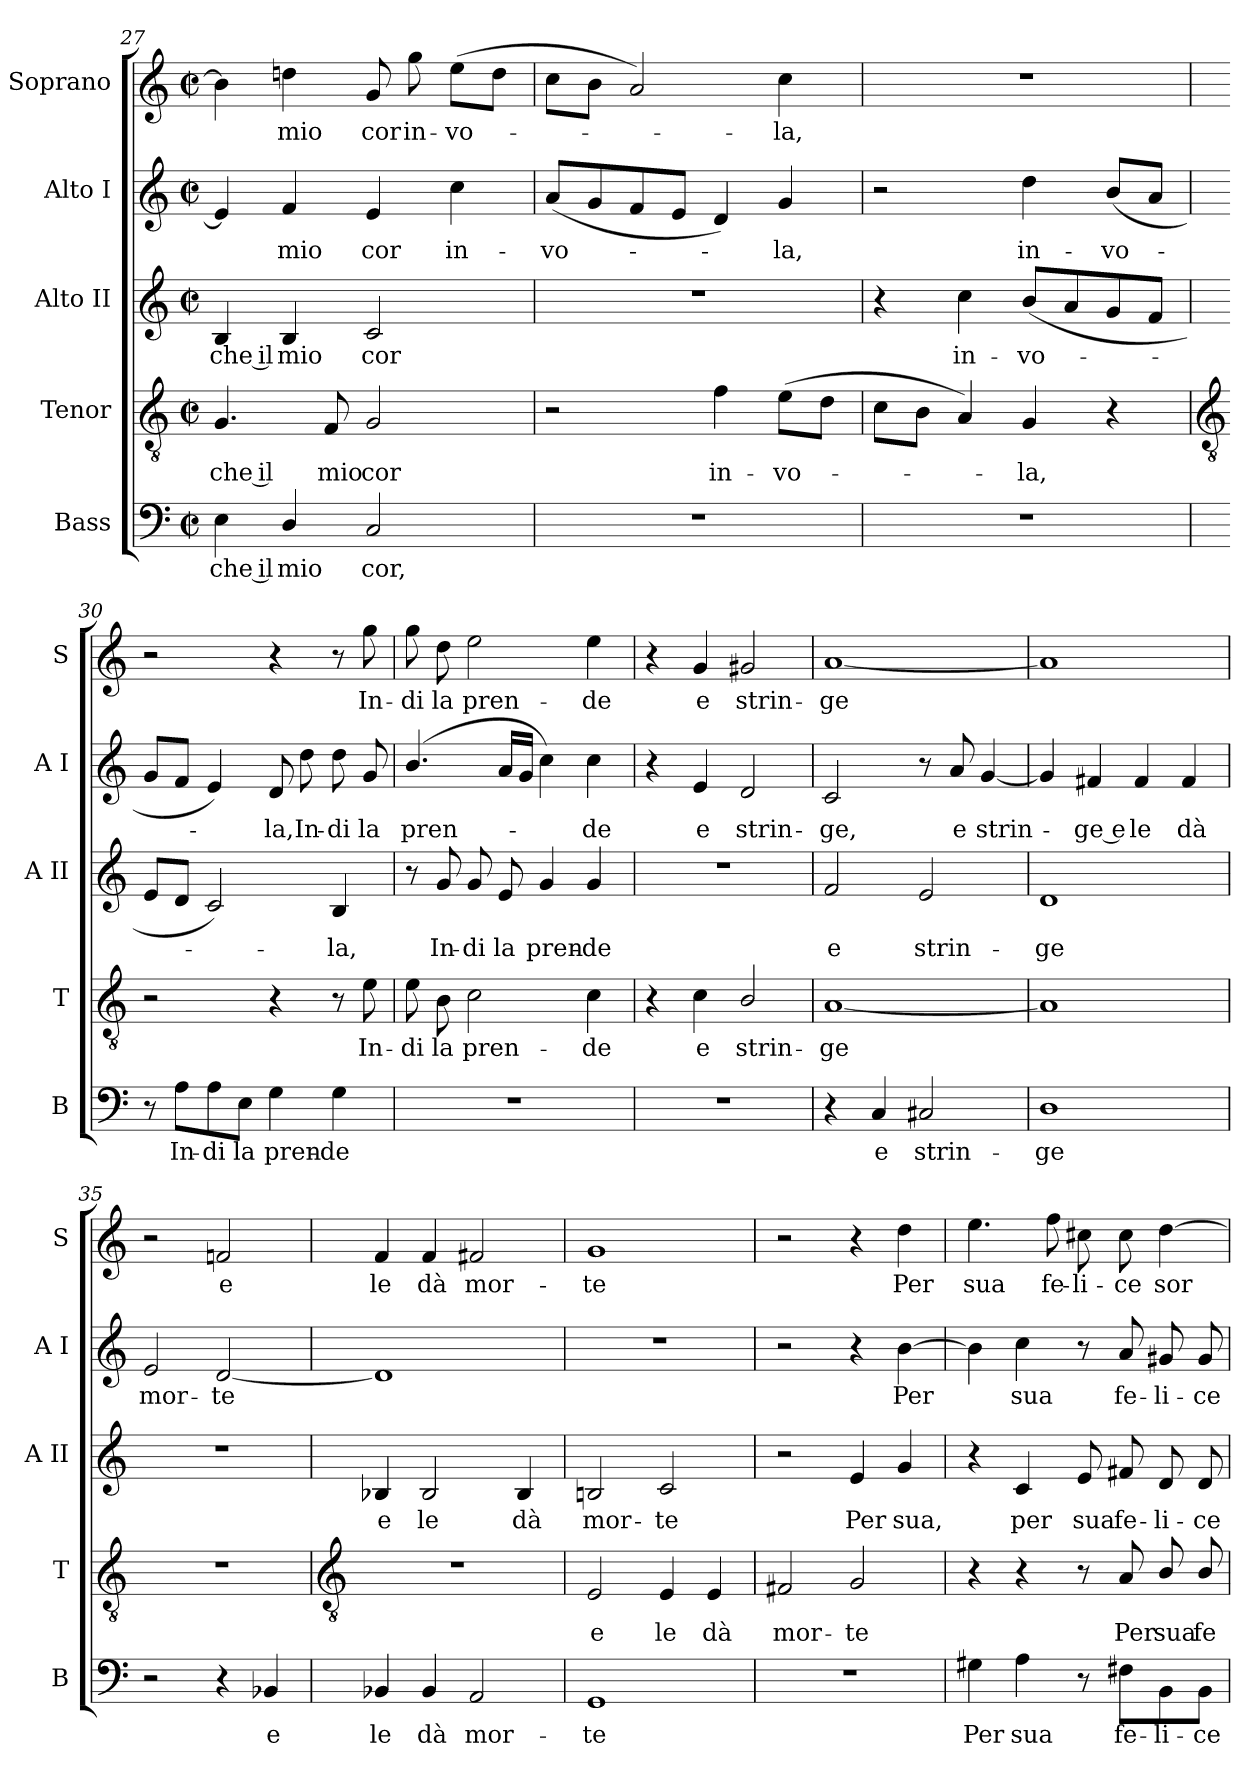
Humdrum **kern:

**kern	**text	**kern	**text	**kern	**text	**kern	**text	**kern	**text
*part5	*part5	*part4	*part4	*part3	*part3	*part2	*part2	*part1	*part1
*staff5	*staff5	*staff4	*staff4	*staff3	*staff3	*staff2	*staff2	*staff1	*staff1
*I"Bass	*	*I"Tenor	*	*I"Alto II	*	*I"Alto I	*	*I"Soprano	*
*I'B	*	*I'T	*	*I'A II	*	*I'A I	*	*I'S	*
*clefF4	*	*clefGv2	*	*clefG2	*	*clefG2	*	*clefG2	*
*k[]	*	*k[]	*	*k[]	*	*k[]	*	*k[]	*
*C:	*	*C:	*	*C:	*	*C:	*	*C:	*
*M2/2	*	*M2/2	*	*M2/2	*	*M2/2	*	*M2/2	*
*met(c|)	*	*met(c|)	*	*met(c|)	*	*met(c|)	*	*met(c|)	*
=27	=27	=27	=27	=27	=27	=27	=27	=27	=27
!	!LO:LY:b	!	!LO:LY:b	!	!LO:LY:b	!	!	!	!
4E	che il	4.G	che il	4B	che il	4e]	.	4b]	.
!	!LO:LY:b	!	!	!	!LO:LY:b	!	!LO:LY:b	!	!LO:LY:b
4D/	mio	.	.	4B	mio	4f	mio	4ddn	mio
!	!	!	!LO:LY:b	!	!	!	!	!	!
.	.	8F	mio	.	.	.	.	.	.
!	!LO:LY:b	!	!LO:LY:b	!	!LO:LY:b	!	!LO:LY:b	!	!LO:LY:b
2C	cor,	2G	cor	2c	cor	4e	cor	8g	cor
!	!	!	!	!	!	!	!	!	!LO:LY:b
.	.	.	.	.	.	.	.	8gg	in-
!	!	!	!	!	!	!	!LO:LY:b	!	!LO:LY:b
.	.	.	.	.	.	4cc	in-	(>8eeL	-vo-
.	.	.	.	.	.	.	.	8ddJ	.
=28	=28	=28	=28	=28	=28	=28	=28	=28	=28
!	!	!	!	!	!	!	!LO:LY:b	!	!
1r	.	2r	.	1r	.	(<8aL	-vo-	8ccL	.
.	.	.	.	.	.	8g	.	8bJ	.
.	.	.	.	.	.	8f	.	2a)	.
.	.	.	.	.	.	8eJ	.	.	.
!	!	!	!LO:LY:b	!	!	!	!	!	!
.	.	4f	in-	.	.	4d)	.	.	.
!	!	!	!LO:LY:b	!	!	!	!LO:LY:b	!	!LO:LY:b
.	.	(>8eL	-vo-	.	.	4g	la,	4cc	la,
.	.	8dJ	.	.	.	.	.	.	.
=29	=29	=29	=29	=29	=29	=29	=29	=29	=29
1r	.	8cL	.	4r	.	2r	.	1r	.
.	.	8BJ	.	.	.	.	.	.	.
!	!	!	!	!	!LO:LY:b	!	!	!	!
.	.	4A)	.	4cc	in-	.	.	.	.
!	!	!	!LO:LY:b	!	!LO:LY:b	!	!LO:LY:b	!	!
.	.	4G	la,	(<8bL	-vo-	4dd	in-	.	.
.	.	.	.	8a	.	.	.	.	.
!	!	!	!	!	!	!	!LO:LY:b	!	!
.	.	4r	.	8g	.	(<8bL	-vo-	.	.
.	.	.	.	8fJ	.	8aJ	.	.	.
!!LO:LB:g=z
=30	=30	=30	=30	=30	=30	=30	=30	=30	=30
*	*	*clefGv2	*	*	*	*	*	*	*
8r	.	2r	.	8eL	.	8gL	.	2r	.
!	!LO:LY:b	!	!	!	!	!	!	!	!
8A\L	In-	.	.	8dJ	.	8fJ	.	.	.
!	!LO:LY:b	!	!	!	!	!	!	!	!
8A\	-di	.	.	2c)	.	4e)	.	.	.
!	!LO:LY:b	!	!	!	!	!	!	!	!
8E\J	la	.	.	.	.	.	.	.	.
!	!LO:LY:b	!	!	!	!	!	!LO:LY:b	!	!
4G	pren-	4r	.	.	.	8d	la,	4r	.
!	!	!	!	!	!	!	!LO:LY:b	!	!
.	.	.	.	.	.	8dd	In-	.	.
!	!LO:LY:b	!	!	!	!LO:LY:b	!	!LO:LY:b	!	!
4G	-de	8r	.	4B	la,	8dd	-di	8r	.
!	!	!	!LO:LY:b	!	!	!	!LO:LY:b	!	!LO:LY:b
.	.	8e	In-	.	.	8g	la	8gg	In-
=31	=31	=31	=31	=31	=31	=31	=31	=31	=31
!	!	!	!LO:LY:b	!	!	!	!LO:LY:b	!	!LO:LY:b
1r	.	8e	-di	8r	.	(<4.b/	pren-	8gg	-di
!	!	!	!LO:LY:b	!	!LO:LY:b	!	!	!	!LO:LY:b
.	.	8B	la	8g	In-	.	.	8dd	la
!	!	!	!LO:LY:b	!	!LO:LY:b	!	!	!	!LO:LY:b
.	.	2c	pren-	8g	-di	.	.	2ee	pren-
!	!	!	!	!	!LO:LY:b	!	!	!	!
.	.	.	.	8e	la	16aLL	.	.	.
.	.	.	.	.	.	16gJJ	.	.	.
!	!	!	!	!	!LO:LY:b	!	!	!	!
.	.	.	.	4g	pren-	4cc)	.	.	.
!	!	!	!LO:LY:b	!	!LO:LY:b	!	!LO:LY:b	!	!LO:LY:b
.	.	4c	-de	4g	-de	4cc	de	4ee	-de
=32	=32	=32	=32	=32	=32	=32	=32	=32	=32
1r	.	4r	.	1r	.	4r	.	4r	.
!	!	!	!LO:LY:b	!	!	!	!LO:LY:b	!	!LO:LY:b
.	.	4c	e	.	.	4e	e	4g	e
!	!	!	!LO:LY:b	!	!	!	!LO:LY:b	!	!LO:LY:b
.	.	2B/	strin-	.	.	2d	strin-	2g#X	strin-
=33	=33	=33	=33	=33	=33	=33	=33	=33	=33
!	!	!	!LO:LY:b	!	!LO:LY:b	!	!LO:LY:b	!	!LO:LY:b
4r	.	[1A	-ge	2f	e	2c	-ge,	[1a	-ge
!	!LO:LY:b	!	!	!	!	!	!	!	!
4C	e	.	.	.	.	.	.	.	.
!	!LO:LY:b	!	!	!	!LO:LY:b	!	!	!	!
2C#X	strin-	.	.	2e	strin-	8r	.	.	.
!	!	!	!	!	!	!	!LO:LY:b	!	!
.	.	.	.	.	.	8a	e	.	.
!	!	!	!	!	!	!	!LO:LY:b	!	!
.	.	.	.	.	.	[4g	strin-	.	.
=34	=34	=34	=34	=34	=34	=34	=34	=34	=34
!	!LO:LY:b	!	!	!	!LO:LY:b	!	!	!	!
1D	-ge	1A]	.	1d	-ge	4g]	.	1a]	.
!	!	!	!	!	!	!	!LO:LY:b	!	!
.	.	.	.	.	.	4f#X	ge e	.	.
!	!	!	!	!	!	!	!LO:LY:b	!	!
.	.	.	.	.	.	4f#	le	.	.
!	!	!	!	!	!	!	!LO:LY:b	!	!
.	.	.	.	.	.	4f#	dà	.	.
=35	=35	=35	=35	=35	=35	=35	=35	=35	=35
!	!	!	!	!	!	!	!LO:LY:b	!	!
2r	.	1r	.	1r	.	2e	mor-	2r	.
!	!	!	!	!	!	!	!LO:LY:b	!	!LO:LY:b
4r	.	.	.	.	.	[2d	-te	2fn	e
!	!LO:LY:b	!	!	!	!	!	!	!	!
4BB-X	e	.	.	.	.	.	.	.	.
!!LO:LB:g=z
=36	=36	=36	=36	=36	=36	=36	=36	=36	=36
*	*	*clefGv2	*	*	*	*	*	*	*
!	!LO:LY:b	!	!	!	!LO:LY:b	!	!	!	!LO:LY:b
4BB-X	le	1r	.	4B-X	e	1d]	.	4f	le
!	!LO:LY:b	!	!	!	!LO:LY:b	!	!	!	!LO:LY:b
4BB-	dà	.	.	2B-	le	.	.	4f	dà
!	!LO:LY:b	!	!	!	!	!	!	!	!LO:LY:b
2AA	mor-	.	.	.	.	.	.	2f#X	mor-
!	!	!	!	!	!LO:LY:b	!	!	!	!
.	.	.	.	4B-	dà	.	.	.	.
=37	=37	=37	=37	=37	=37	=37	=37	=37	=37
!	!LO:LY:b	!	!LO:LY:b	!	!LO:LY:b	!	!	!	!LO:LY:b
1GG	-te	2E	e	2Bn	mor-	1r	.	1g	-te
!	!	!	!LO:LY:b	!	!LO:LY:b	!	!	!	!
.	.	4E	le	2c	-te	.	.	.	.
!	!	!	!LO:LY:b	!	!	!	!	!	!
.	.	4E	dà	.	.	.	.	.	.
=38	=38	=38	=38	=38	=38	=38	=38	=38	=38
!	!	!	!LO:LY:b	!	!	!	!	!	!
1r	.	2F#X	mor-	2r	.	2r	.	2r	.
!	!	!	!LO:LY:b	!	!LO:LY:b	!	!	!	!
.	.	2G	-te	4e	Per	4r	.	4r	.
!	!	!	!	!	!LO:LY:b	!	!LO:LY:b	!	!LO:LY:b
.	.	.	.	4g	sua,	[4b	Per	4dd	Per
=39	=39	=39	=39	=39	=39	=39	=39	=39	=39
!	!LO:LY:b	!	!	!	!	!	!	!	!LO:LY:b
4G#X	Per	4r	.	4r	.	4b]	.	4.ee	sua
!	!LO:LY:b	!	!	!	!LO:LY:b	!	!LO:LY:b	!	!
4A	sua	4r	.	4c	per	4cc	sua	.	.
!	!	!	!	!	!	!	!	!	!LO:LY:b
.	.	.	.	.	.	.	.	8ff	fe-
!	!	!	!	!	!LO:LY:b	!	!	!	!LO:LY:b
8r	.	8r	.	8e	sua	8r	.	8cc#X	-li-
!	!LO:LY:b	!	!LO:LY:b	!	!LO:LY:b	!	!LO:LY:b	!	!LO:LY:b
8F#X\L	fe-	8A	Per	8f#X	fe-	8a	fe-	8cc#	-ce
!	!LO:LY:b	!	!LO:LY:b	!	!LO:LY:b	!	!LO:LY:b	!	!LO:LY:b
8BB\	-li-	8B/	sua	8d	-li-	8g#X	-li-	[4dd	sor-
!	!LO:LY:b	!	!LO:LY:b	!	!LO:LY:b	!	!LO:LY:b	!	!
8BB\J	-ce	8B/	fe-	8d	-ce	8g#	-ce	.	.
=	=	=	=	=	=	=	=	=	=
*-	*-	*-	*-	*-	*-	*-	*-	*-	*-
